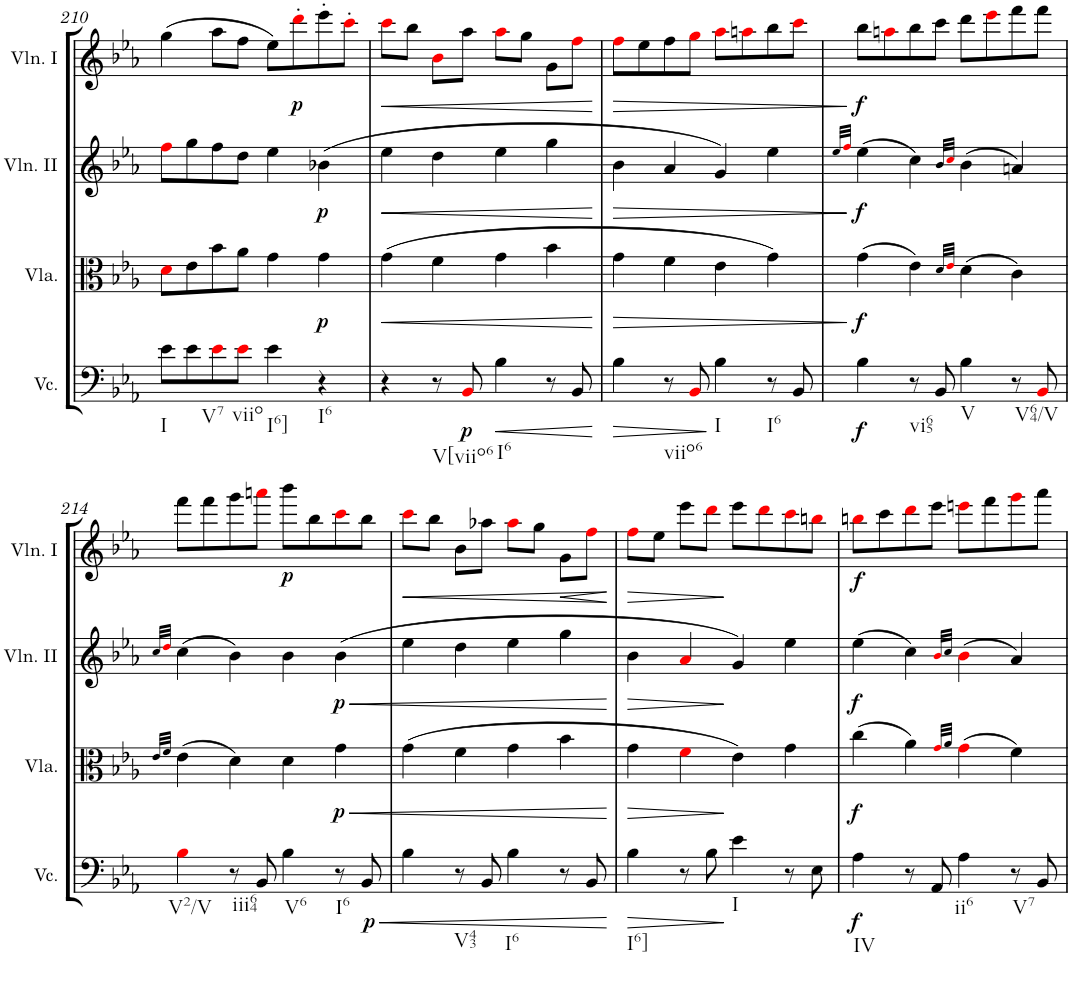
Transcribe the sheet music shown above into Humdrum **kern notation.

**kern	**dynam	**kern	**dynam	**kern	**dynam	**kern	**dynam
*part4	*part4	*part3	*part3	*part2	*part2	*part1	*part1
*staff4	*staff4	*staff3	*staff3	*staff2	*staff2	*staff1	*staff1
*I"Violoncello	*	*I"Viola	*	*I"Violin II	*	*I"Violin I	*
*I'Vc.	*	*I'Vla.	*	*I'Vln. II	*	*I'Vln. I	*
!!LO:PB:g=z
*clefF4	*	*clefC3	*	*clefG2	*	*clefG2	*
*k[b-e-a-]	*	*k[b-e-a-]	*	*k[b-e-a-]	*	*k[b-e-a-]	*
*M2/2	*	*M2/2	*	*M2/2	*	*M2/2	*
*met(c|)	*	*met(c|)	*	*met(c|)	*	*met(c|)	*
=210	=210	=210	=210	=210	=210	=210	=210
!LO:TX:b:t=I	!	!	!	!	!	!	!
8e-\L	.	8di\L	.	8ffi\L	.	(4gg\	.
8e-\	.	8e-\	.	8gg\	.	.	.
!LO:TX:b:t=V7	!	!	!	!	!	!	!
8e-i\	.	8b-\	.	8ff\	.	8aa-\L	.
!LO:TX:b:t=viio	!	!	!	!	!	!	!
8e-i\J	.	8a-\J	.	8dd\J	.	8ff\J	.
!LO:TX:b:t=I6]	!	!	!	!	!	!	!
4e-\	.	4g\	.	4ee-\	.	8ee-\L)	.
!	!	!	!	!	!	!	!LO:DY:b
.	.	.	.	.	.	8ddd'i\	p
!LO:TX:b:t=I6	!	!	!	!	!	!	!
!	!	!	!LO:DY:b	!	!LO:DY:b	!	!
4r	.	4g\	p	(4b-X\	p	8eee-'\	.
.	.	.	.	.	.	8ccc'i\J	.
=211	=211	=211	=211	=211	=211	=211	=211
!	!	!	!LO:HP:b	!	!LO:HP:b	!	!LO:HP:b
4r	.	(4g\	<	4ee-\	<	8ccci\L	<
.	.	.	.	.	.	8bb-\J	.
!LO:TX:b:t=V[viio6	!	!	!	!	!	!	!
8r	.	4f\	.	4dd\	.	8b-i\L	.
!	!LO:DY:b	!	!	!	!	!	!
8BB-i/	p	.	.	.	.	8aa-\J	.
!LO:TX:b:t=I6	!	!	!	!	!	!	!
!	!LO:HP:b	!	!	!	!	!	!
4B-\	<	4g\	.	4ee-\	.	8aa-i\L	.
.	.	.	.	.	.	8gg\J	.
8r	.	4b-\	.	4gg\	.	8g\L	.
8BB-/	.	.	.	.	.	8ffi\J	.
.	[	.	[	.	[	.	[
=212	=212	=212	=212	=212	=212	=212	=212
!	!LO:HP:b	!	!LO:HP:b	!	!LO:HP:b	!	!LO:HP:b
4B-\	>	4g\	>	4b-\	>	8ffi\L	>
.	.	.	.	.	.	8ee-\	.
!LO:TX:b:t=viio6	!	!	!	!	!	!	!
8r	.	4f\	.	4a-/	.	8ff\	.
8BB-i/	.	.	.	.	.	8ggi\J	.
!LO:TX:b:t=I	!	!	!	!	!	!	!
4B-\	]	4e-\	.	4g/)	.	8aa-i\L	.
.	.	.	.	.	.	8aani\	.
!LO:TX:b:t=I6	!	!	!	!	!	!	!
8r	.	4g\)	.	4ee-\	.	8bb-\	.
8BB-/	.	.	.	.	.	8ccci\J	.
.	.	.	]	.	]	.	]
=213	=213	=213	=213	=213	=213	=213	=213
.	.	.	.	32qee-/LLL	.	.	.
.	.	.	.	32qffi/JJJ	.	.	.
!	!LO:DY:b	!	!LO:DY:b	!	!LO:DY:b	!	!LO:DY:b
4B-\	f	(4g\	f	(4ee-\	f	8bb-\L	f
.	.	.	.	.	.	8aani\	.
!LO:TX:b:t=vi65	!	!	!	!	!	!	!
8r	.	4e-\)	.	4cc\)	.	8bb-\	.
8BB-/	.	.	.	.	.	8ccc\J	.
.	.	32qd/LLL	.	32qb-/LLL	.	.	.
.	.	32qe-i/JJJ	.	32qcci/JJJ	.	.	.
!LO:TX:b:t=V	!	!	!	!	!	!	!
4B-\	.	(4d\	.	(4b-\	.	8ddd\L	.
.	.	.	.	.	.	8eee-i\	.
!LO:TX:b:t=V64/V	!	!	!	!	!	!	!
8r	.	4c\)	.	4an/)	.	8fff\	.
8BB-i/	.	.	.	.	.	8fff\J	.
!!LO:LB:g=z
=214	=214	=214	=214	=214	=214	=214	=214
.	.	32qe-/LLL	.	32qcc/LLL	.	.	.
.	.	32qf/JJJ	.	32qddi/JJJ	.	.	.
!LO:TX:b:t=V2/V	!	!	!	!	!	!	!
4B-i\	.	(4e-\	.	(4cc\	.	8fff\L	.
.	.	.	.	.	.	8fff\	.
!LO:TX:b:t=iii64	!	!	!	!	!	!	!
8r	.	4d\)	.	4b-\)	.	8ggg\	.
8BB-/	.	.	.	.	.	8aaani\J	.
!LO:TX:b:t=V6	!	!	!	!	!	!	!
!	!	!	!	!	!	!	!LO:DY:b
4B-\	.	4d\	.	4b-\	.	8bbb-\L	p
.	.	.	.	.	.	8bb-\	.
!LO:TX:b:t=I6	!	!	!	!	!	!	!
!	!	!	!LO:HP:b	!	!LO:HP:b	!	!
!	!	!	!LO:DY:n=1:b	!	!LO:DY:n=1:b	!	!
8r	.	4g\	< p	(4b-\	< p	8ccci\	.
!	!LO:HP:b	!	!	!	!	!	!
!	!LO:DY:n=1:b	!	!	!	!	!	!
8BB-/	< p	.	.	.	.	8bb-\J	.
=215	=215	=215	=215	=215	=215	=215	=215
!	!	!	!	!	!	!	!LO:HP:b
4B-\	.	(4g\	.	4ee-\	.	8ccci\L	<
.	.	.	.	.	.	8bb-\J	.
!LO:TX:b:t=V43	!	!	!	!	!	!	!
8r	.	4f\	.	4dd\	.	8b-\L	.
8BB-/	.	.	.	.	.	8aa-X\J	.
!LO:TX:b:t=I6	!	!	!	!	!	!	!
4B-\	.	4g\	.	4ee-\	.	8aa-i\L	.
.	.	.	.	.	.	8gg\J	.
!	!	!	!	!	!	!	!LO:HP:b
8r	.	4b-\	.	4gg\	.	8g\L	<
8BB-/	.	.	.	.	.	8ffi\J	.
.	[	.	[	.	[	.	[ [
=216	=216	=216	=216	=216	=216	=216	=216
!LO:TX:b:t=I6]	!	!	!	!	!	!	!
!	!LO:HP:b	!	!LO:HP:b	!	!LO:HP:b	!	!LO:HP:b
4B-\	>	4g\	>	4b-\	>	8ffi\L	>
.	.	.	.	.	.	8ee-\J	.
8r	.	4fi\	.	4a-i/	.	8eee-\L	.
8B-\	.	.	.	.	.	8dddi\J	.
!LO:TX:b:t=I	!	!	!	!	!	!	!
4e-\	]	4e-\)	]	4g/)	]	8eee-\L	]
.	.	.	.	.	.	8dddi\	.
8r	.	4g\	.	4ee-\	.	8ccci\	.
8E-\	.	.	.	.	.	8bbni\J	.
=217	=217	=217	=217	=217	=217	=217	=217
!LO:TX:b:t=IV	!	!	!	!	!	!	!
!	!LO:DY:b	!	!LO:DY:b	!	!LO:DY:b	!	!LO:DY:b
4A-\	f	(4cc\	f	(4ee-\	f	8bbni\L	f
.	.	.	.	.	.	8ccc\	.
8r	.	4a-\)	.	4cc\)	.	8dddi\	.
8AA-/	.	.	.	.	.	8eee-\J	.
.	.	32qgi/LLL	.	32qb-i/LLL	.	.	.
.	.	32qa-/JJJ	.	32qcc/JJJ	.	.	.
!LO:TX:b:t=ii6	!	!	!	!	!	!	!
4A-\	.	(4gi\	.	(4b-i\	.	8eeeni\L	.
.	.	.	.	.	.	8fff\	.
!LO:TX:b:t=V7	!	!	!	!	!	!	!
8r	.	4f\)	.	4a-/)	.	8gggi\	.
8BB-/	.	.	.	.	.	8aaa-\J	.
=	=	=	=	=	=	=	=
*-	*-	*-	*-	*-	*-	*-	*-
